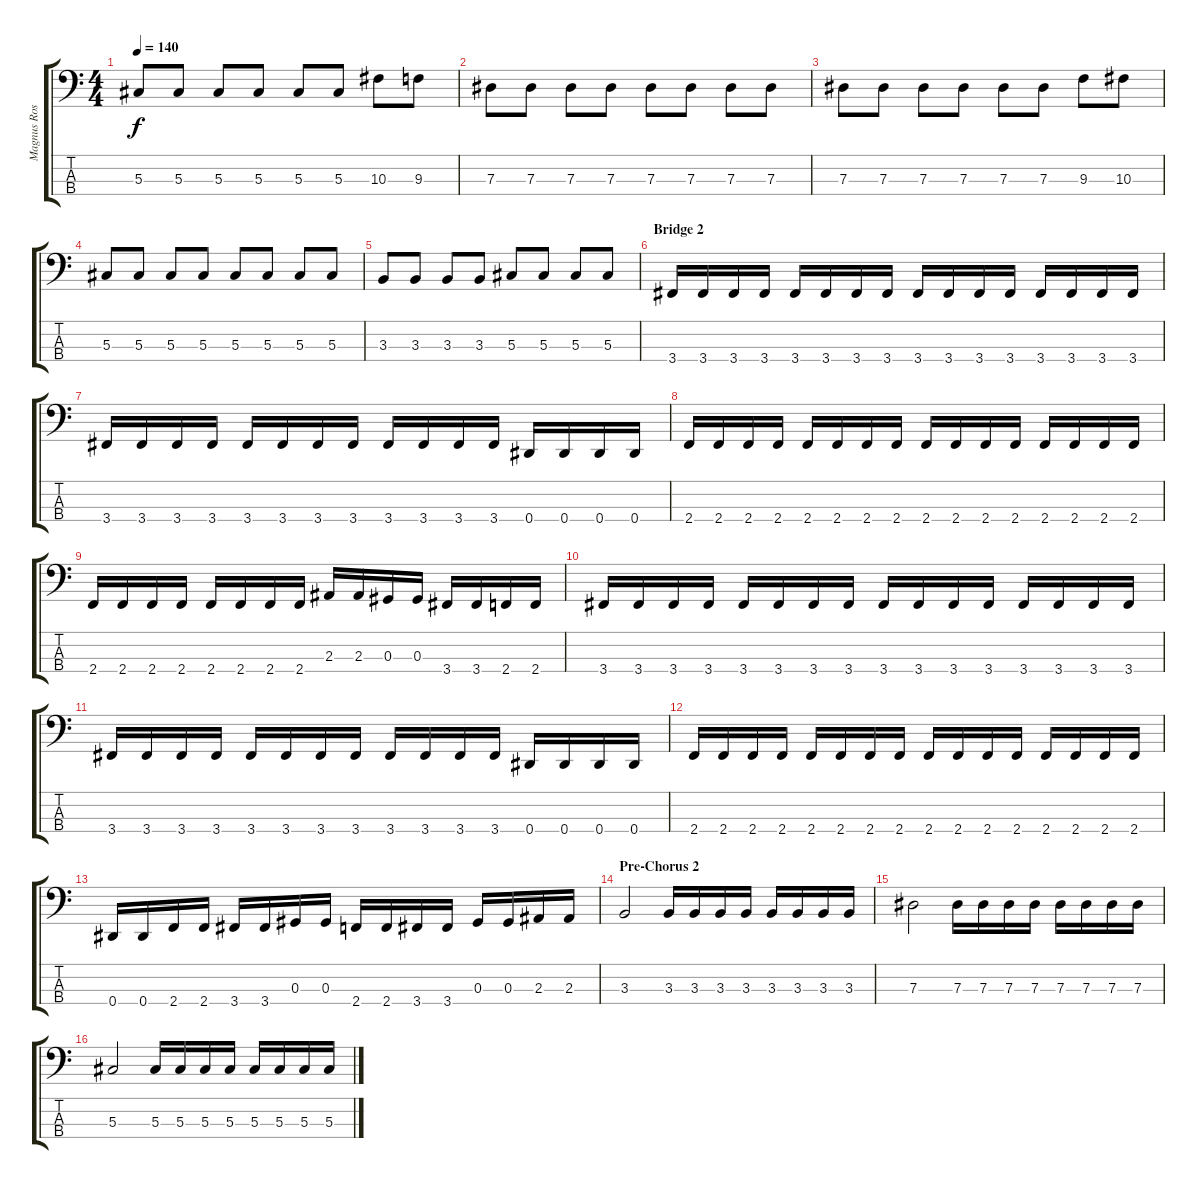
\track ("Magnus Rosén :: Bass" "Magnus Ros") {instrument electricbassfinger}
\staff {score tabs}
\tuning (Gb2 Db2 Ab1 Eb1) {hide}
\ts (4 4)
\tempo 140
\clef f4
\ks c
5.3.8{dy f} 5.3.8 5.3.8 5.3.8 5.3.8 5.3.8 10.3.8 9.3.8 |
7.3.8 7.3.8 7.3.8 7.3.8 7.3.8 7.3.8 7.3.8 7.3.8 |
7.3.8 7.3.8 7.3.8 7.3.8 7.3.8 7.3.8 9.3.8 10.3.8 |
5.3.8 5.3.8 5.3.8 5.3.8 5.3.8 5.3.8 5.3.8 5.3.8 |
3.3.8 3.3.8 3.3.8 3.3.8 5.3.8 5.3.8 5.3.8 5.3.8 |
\section ("" "Bridge 2")
3.4.16 3.4.16 3.4.16 3.4.16 3.4.16 3.4.16 3.4.16 3.4.16 3.4.16 3.4.16 3.4.16 3.4.16 3.4.16 3.4.16 3.4.16 3.4.16 |
3.4.16 3.4.16 3.4.16 3.4.16 3.4.16 3.4.16 3.4.16 3.4.16 3.4.16 3.4.16 3.4.16 3.4.16 0.4.16 0.4.16 0.4.16 0.4.16 |
2.4.16 2.4.16 2.4.16 2.4.16 2.4.16 2.4.16 2.4.16 2.4.16 2.4.16 2.4.16 2.4.16 2.4.16 2.4.16 2.4.16 2.4.16 2.4.16 |
2.4.16 2.4.16 2.4.16 2.4.16 2.4.16 2.4.16 2.4.16 2.4.16 2.3.16 2.3.16 0.3.16 0.3.16 3.4.16 3.4.16 2.4.16 2.4.16 |
3.4.16 3.4.16 3.4.16 3.4.16 3.4.16 3.4.16 3.4.16 3.4.16 3.4.16 3.4.16 3.4.16 3.4.16 3.4.16 3.4.16 3.4.16 3.4.16 |
3.4.16 3.4.16 3.4.16 3.4.16 3.4.16 3.4.16 3.4.16 3.4.16 3.4.16 3.4.16 3.4.16 3.4.16 0.4.16 0.4.16 0.4.16 0.4.16 |
2.4.16 2.4.16 2.4.16 2.4.16 2.4.16 2.4.16 2.4.16 2.4.16 2.4.16 2.4.16 2.4.16 2.4.16 2.4.16 2.4.16 2.4.16 2.4.16 |
0.4.16 0.4.16 2.4.16 2.4.16 3.4.16 3.4.16 0.3.16 0.3.16 2.4.16 2.4.16 3.4.16 3.4.16 0.3.16 0.3.16 2.3.16 2.3.16 |
\section ("" "Pre-Chorus 2")
3.3.2 3.3.16 3.3.16 3.3.16 3.3.16 3.3.16 3.3.16 3.3.16 3.3.16 |
7.3.2 7.3.16 7.3.16 7.3.16 7.3.16 7.3.16 7.3.16 7.3.16 7.3.16 |
5.3.2 5.3.16 5.3.16 5.3.16 5.3.16 5.3.16 5.3.16 5.3.16 5.3.16
